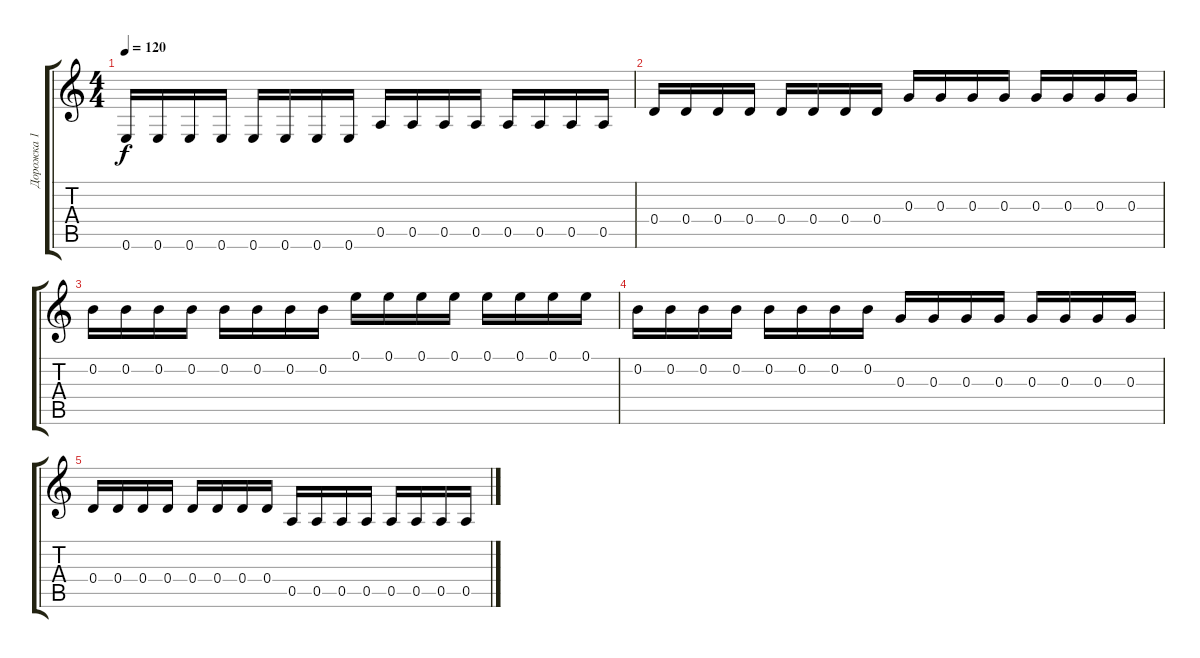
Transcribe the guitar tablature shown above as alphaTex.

\track ("Дорожка 1" "Дорожка 1") {instrument acousticguitarnylon}
\staff {score tabs}
\tuning (E4 B3 G3 D3 A2 E2) {hide}
\ts (4 4)
\tempo 120
\clef g2
\ks c
0.6.16{dy f instrument acousticguitarnylon} 0.6.16 0.6.16 0.6.16 0.6.16 0.6.16 0.6.16 0.6.16 0.5.16 0.5.16 0.5.16 0.5.16 0.5.16 0.5.16 0.5.16 0.5.16 |
0.4.16 0.4.16 0.4.16 0.4.16 0.4.16 0.4.16 0.4.16 0.4.16 0.3.16 0.3.16 0.3.16 0.3.16 0.3.16 0.3.16 0.3.16 0.3.16 |
0.2.16 0.2.16 0.2.16 0.2.16 0.2.16 0.2.16 0.2.16 0.2.16 0.1.16 0.1.16 0.1.16 0.1.16 0.1.16 0.1.16 0.1.16 0.1.16 |
0.2.16 0.2.16 0.2.16 0.2.16 0.2.16 0.2.16 0.2.16 0.2.16 0.3.16 0.3.16 0.3.16 0.3.16 0.3.16 0.3.16 0.3.16 0.3.16 |
0.4.16 0.4.16 0.4.16 0.4.16 0.4.16 0.4.16 0.4.16 0.4.16 0.5.16 0.5.16 0.5.16 0.5.16 0.5.16 0.5.16 0.5.16 0.5.16
